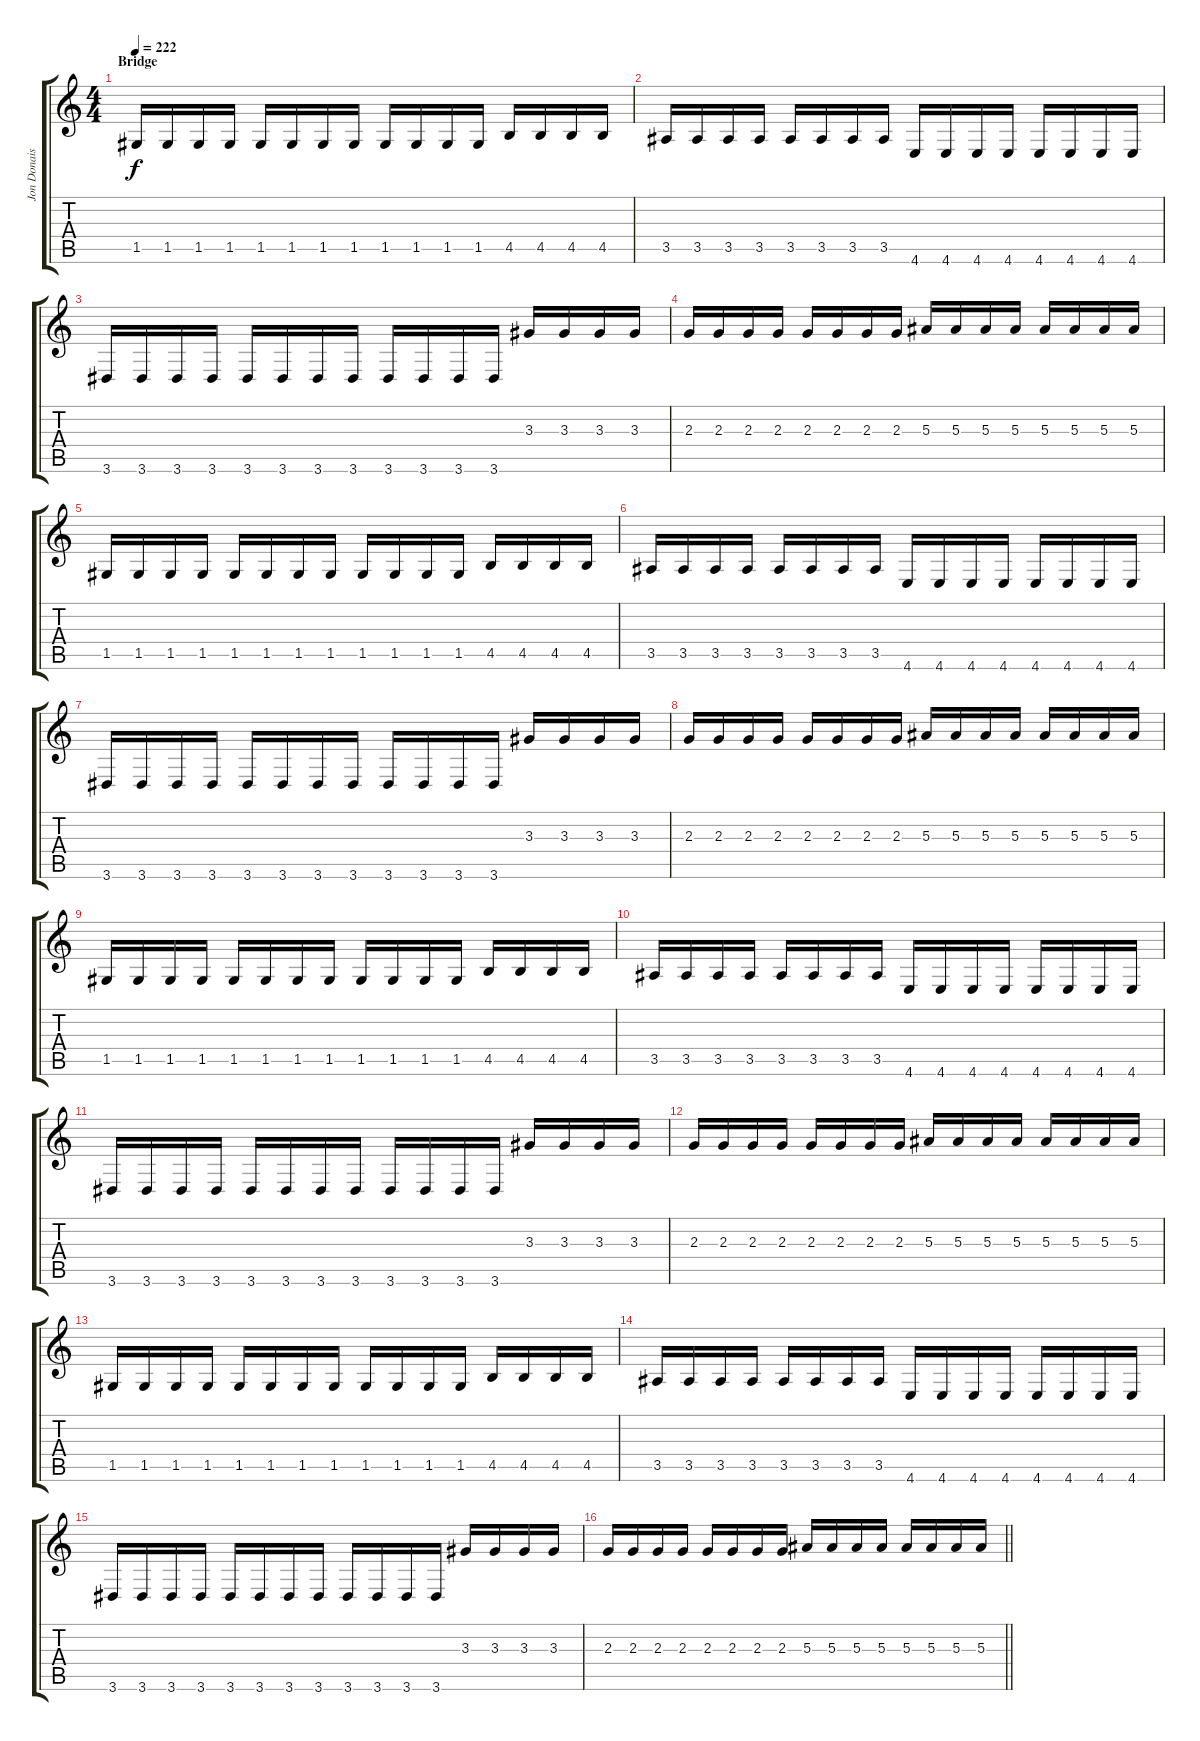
\track ("Jon Donais" "Jon Donais") {instrument distortionguitar}
\staff {score tabs}
\tuning (D4 A3 F3 C3 G2 C2) {hide}
\ts (4 4)
\section ("" "Bridge")
\tempo 222
\clef g2
\ks c
1.5.16{dy f} 1.5.16 1.5.16 1.5.16 1.5.16 1.5.16 1.5.16 1.5.16 1.5.16 1.5.16 1.5.16 1.5.16 4.5.16 4.5.16 4.5.16 4.5.16 |
3.5.16 3.5.16 3.5.16 3.5.16 3.5.16 3.5.16 3.5.16 3.5.16 4.6.16 4.6.16 4.6.16 4.6.16 4.6.16 4.6.16 4.6.16 4.6.16 |
3.6.16 3.6.16 3.6.16 3.6.16 3.6.16 3.6.16 3.6.16 3.6.16 3.6.16 3.6.16 3.6.16 3.6.16 3.3.16 3.3.16 3.3.16 3.3.16 |
2.3.16 2.3.16 2.3.16 2.3.16 2.3.16 2.3.16 2.3.16 2.3.16 5.3.16 5.3.16 5.3.16 5.3.16 5.3.16 5.3.16 5.3.16 5.3.16 |
1.5.16 1.5.16 1.5.16 1.5.16 1.5.16 1.5.16 1.5.16 1.5.16 1.5.16 1.5.16 1.5.16 1.5.16 4.5.16 4.5.16 4.5.16 4.5.16 |
3.5.16 3.5.16 3.5.16 3.5.16 3.5.16 3.5.16 3.5.16 3.5.16 4.6.16 4.6.16 4.6.16 4.6.16 4.6.16 4.6.16 4.6.16 4.6.16 |
3.6.16 3.6.16 3.6.16 3.6.16 3.6.16 3.6.16 3.6.16 3.6.16 3.6.16 3.6.16 3.6.16 3.6.16 3.3.16 3.3.16 3.3.16 3.3.16 |
2.3.16 2.3.16 2.3.16 2.3.16 2.3.16 2.3.16 2.3.16 2.3.16 5.3.16 5.3.16 5.3.16 5.3.16 5.3.16 5.3.16 5.3.16 5.3.16 |
1.5.16 1.5.16 1.5.16 1.5.16 1.5.16 1.5.16 1.5.16 1.5.16 1.5.16 1.5.16 1.5.16 1.5.16 4.5.16 4.5.16 4.5.16 4.5.16 |
3.5.16 3.5.16 3.5.16 3.5.16 3.5.16 3.5.16 3.5.16 3.5.16 4.6.16 4.6.16 4.6.16 4.6.16 4.6.16 4.6.16 4.6.16 4.6.16 |
3.6.16 3.6.16 3.6.16 3.6.16 3.6.16 3.6.16 3.6.16 3.6.16 3.6.16 3.6.16 3.6.16 3.6.16 3.3.16 3.3.16 3.3.16 3.3.16 |
2.3.16 2.3.16 2.3.16 2.3.16 2.3.16 2.3.16 2.3.16 2.3.16 5.3.16 5.3.16 5.3.16 5.3.16 5.3.16 5.3.16 5.3.16 5.3.16 |
1.5.16 1.5.16 1.5.16 1.5.16 1.5.16 1.5.16 1.5.16 1.5.16 1.5.16 1.5.16 1.5.16 1.5.16 4.5.16 4.5.16 4.5.16 4.5.16 |
3.5.16 3.5.16 3.5.16 3.5.16 3.5.16 3.5.16 3.5.16 3.5.16 4.6.16 4.6.16 4.6.16 4.6.16 4.6.16 4.6.16 4.6.16 4.6.16 |
3.6.16 3.6.16 3.6.16 3.6.16 3.6.16 3.6.16 3.6.16 3.6.16 3.6.16 3.6.16 3.6.16 3.6.16 3.3.16 3.3.16 3.3.16 3.3.16 |
\barLineRight lightlight
2.3.16 2.3.16 2.3.16 2.3.16 2.3.16 2.3.16 2.3.16 2.3.16 5.3.16 5.3.16 5.3.16 5.3.16 5.3.16 5.3.16 5.3.16 5.3.16
